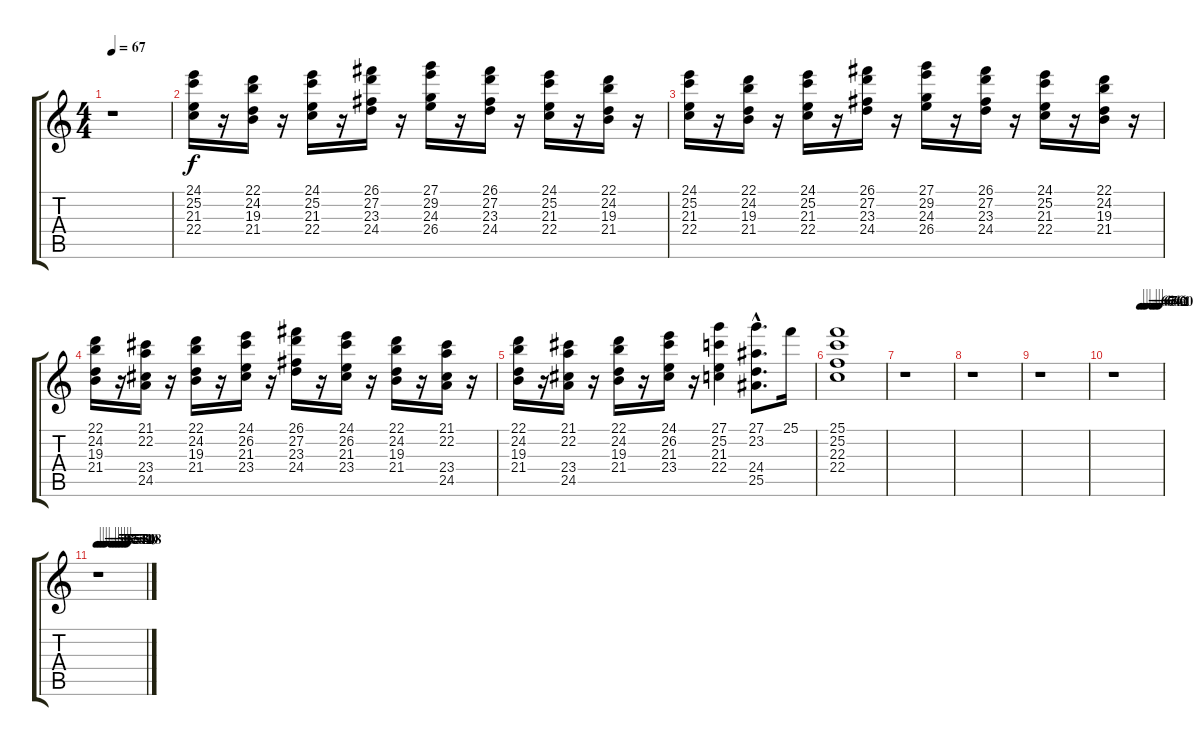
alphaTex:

\track "" {instrument lead6voice}
\staff {score tabs}
\tuning (E4 B3 G3 D3 A2 E2) {hide}
\ts (4 4)
\tempo 67
\clef g2
\ks c
r.1{dy f} |
(24.1 25.2 21.3 22.4).16 r.16 (22.1 24.2 19.3 21.4).16 r.16 (24.1 25.2 21.3 22.4).16 r.16 (26.1 27.2 23.3 24.4).16 r.16 (27.1 29.2 24.3 26.4).16 r.16 (26.1 27.2 23.3 24.4).16 r.16 (24.1 25.2 21.3 22.4).16 r.16 (22.1 24.2 19.3 21.4).16 r.16 |
(24.1 25.2 21.3 22.4).16 r.16 (22.1 24.2 19.3 21.4).16 r.16 (24.1 25.2 21.3 22.4).16 r.16 (26.1 27.2 23.3 24.4).16 r.16 (27.1 29.2 24.3 26.4).16 r.16 (26.1 27.2 23.3 24.4).16 r.16 (24.1 25.2 21.3 22.4).16 r.16 (22.1 24.2 19.3 21.4).16 r.16 |
(22.1 24.2 19.3 21.4).16 r.16 (21.1 22.2 23.4 24.5).16 r.16 (22.1 24.2 19.3 21.4).16 r.16 (24.1 26.2 21.3 23.4).16 r.16 (26.1 27.2 23.3 24.4).16 r.16 (24.1 26.2 21.3 23.4).16 r.16 (22.1 24.2 19.3 21.4).16 r.16 (21.1 22.2 23.4 24.5).16 r.16 |
(22.1 24.2 19.3 21.4).16 r.16 (21.1 22.2 23.4 24.5).16 r.16 (22.1 24.2 19.3 21.4).16 r.16 (24.1 26.2 21.3 23.4).16 r.16 (27.1 25.2 21.3 22.4).4 (27.1{hac} 23.2{hac} 24.4{hac} 25.5{hac}).8{d} 25.1.16 |
(25.1 25.2 22.3 22.4).1 |
r.1 |
r.1 |
r.1 |
\tempo (67 0.5625)
\tempo (65 0.625)
\tempo (64 0.6875)
\tempo (62 0.8125)
\tempo (61 0.875)
\tempo (60 0.9375)
r.1 |
\tempo 59
\tempo (58 0.0625)
\tempo (57 0.125)
\tempo (55 0.1875)
\tempo (54 0.3125)
\tempo (53 0.375)
\tempo (52 0.4375)
\tempo (50 0.5)
\tempo (49 0.5625)
\tempo (48 0.625)
r.1
